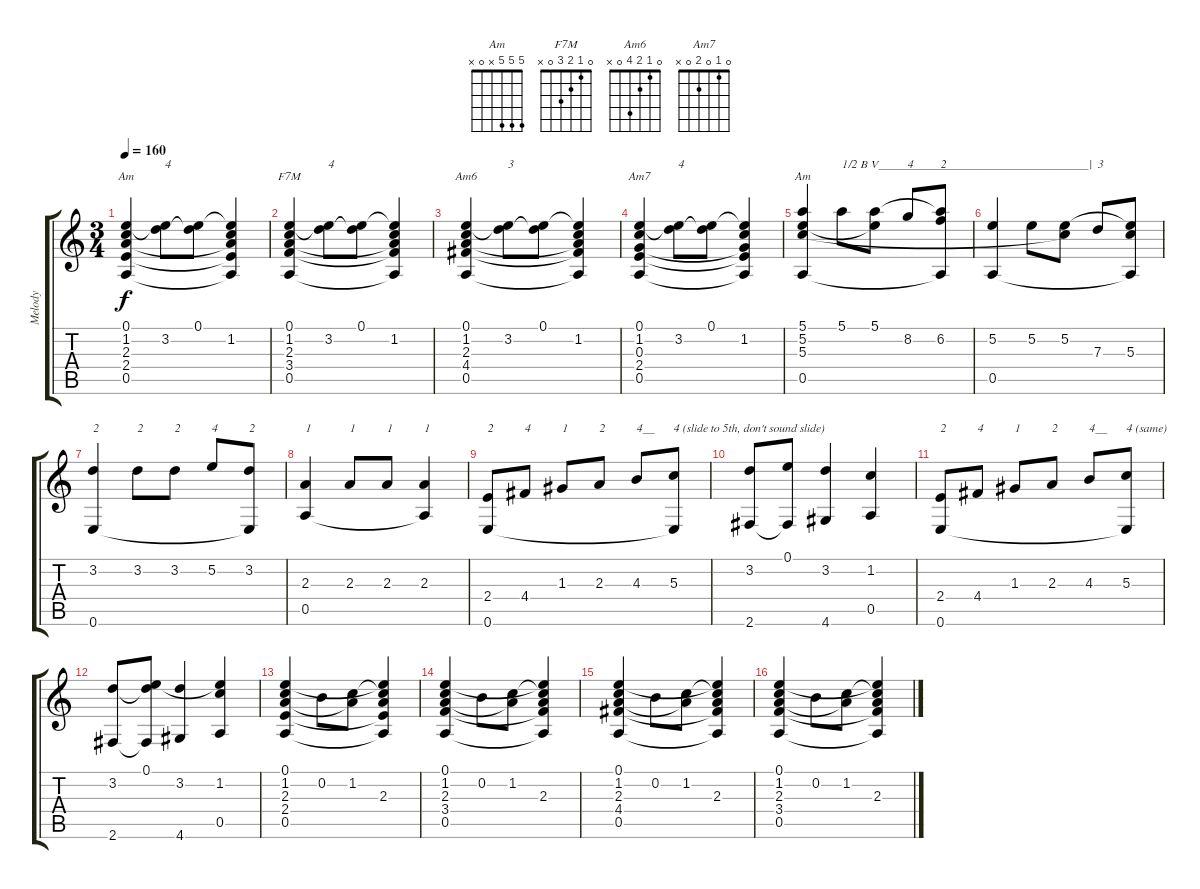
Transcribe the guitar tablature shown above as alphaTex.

\track ("Melody" "Melody") {instrument distortionguitar}
\staff {score tabs}
\tuning (E4 B3 G3 D3 A2 E2) {hide}
\chord ("Am" 0 1 2 2 0 x)
\chord ("F7M" 0 1 2 3 0 x)
\chord ("Am6" 0 1 2 4 0 x)
\chord ("Am7" 0 1 0 2 0 x)
\chord ("Am" 5 5 5 x 0 x)
\ts (3 4)
\tempo 160
\clef g2
\ks c
(0.1 1.2 2.3 2.4 0.5).4{ch "Am" dy f} (0.1{t} 3.2).8{txt "4"} (0.1 3.2{t}).8 (0.1{t} 1.2 2.3{t} 2.4{t} 0.5{t}).4 |
(0.1 1.2 2.3 3.4 0.5).4{ch "F7M"} (0.1{t} 3.2).8{txt "4"} (0.1 3.2{t}).8 (0.1{t} 1.2 2.3{t} 3.4{t} 0.5{t}).4 |
(0.1 1.2 2.3 4.4 0.5).4{ch "Am6"} (0.1{t} 3.2).8{txt "3"} (0.1 3.2{t}).8 (0.1{t} 1.2 2.3{t} 4.4{t} 0.5{t}).4 |
(0.1 1.2 0.3 2.4 0.5).4{ch "Am7"} (0.1{t} 3.2).8{txt "4"} (0.1 3.2{t}).8 (0.1{t} 1.2 0.3{t} 2.4{t} 0.5{t}).4 |
(5.1 5.2 5.3 0.5).4{ch "Am"} 5.1.8{txt "1/2 B V___________________________________|"} (5.1 5.2{t}).8 8.2.8{txt "4"} (5.1{t} 6.2 0.5{t}).8{txt "2"} |
(5.2 0.5).4 5.2.8 (5.2 5.3{t}).8 7.3.8{txt "3"} (5.2{t} 5.3 0.5{t}).8 |
(3.2 0.6).4{txt "2"} 3.2.8{txt "2"} 3.2.8{txt "2"} 5.2.8{txt "4"} (3.2 0.6{t}).8{txt "2"} |
(2.3 0.5).4{txt "1"} 2.3.8{txt "1"} 2.3.8{txt "1"} (2.3 0.5{t}).4{txt "1"} |
(2.4 0.6).8{txt "2"} 4.4.8{txt "4"} 1.3.8{txt "1"} 2.3.8{txt "2"} 4.3.8{txt "4__"} (5.3 0.6{t}).8{txt "4 (slide to 5th, don't sound slide) "} |
(3.2 2.6).8 (0.1 2.6{t}).8 (3.2 4.6).4 (1.2 0.5).4 |
(2.4 0.6).8{txt "2"} 4.4.8{txt "4"} 1.3.8{txt "1"} 2.3.8{txt "2"} 4.3.8{txt "4__"} (5.3 0.6{t}).8{txt "4 (same)"} |
(3.2 2.6).8 (0.1 3.2{t} 2.6{t}).8 (3.2 4.6).4 (0.1{t} 1.2 0.5).4 |
(0.1 1.2 2.3 2.4 0.5).4 0.2.8 (1.2 2.3{t}).8 (0.1{t} 1.2{t} 2.3 2.4{t} 0.5{t}).4 |
(0.1 1.2 2.3 3.4 0.5).4 0.2.8 (1.2 2.3{t}).8 (0.1{t} 1.2{t} 2.3 3.4{t} 0.5{t}).4 |
(0.1 1.2 2.3 4.4 0.5).4 0.2.8 (1.2 2.3{t}).8 (0.1{t} 1.2{t} 2.3 4.4{t} 0.5{t}).4 |
(0.1 1.2 2.3 3.4 0.5).4 0.2.8 (1.2 2.3{t}).8 (0.1{t} 1.2{t} 2.3 3.4{t} 0.5{t}).4
